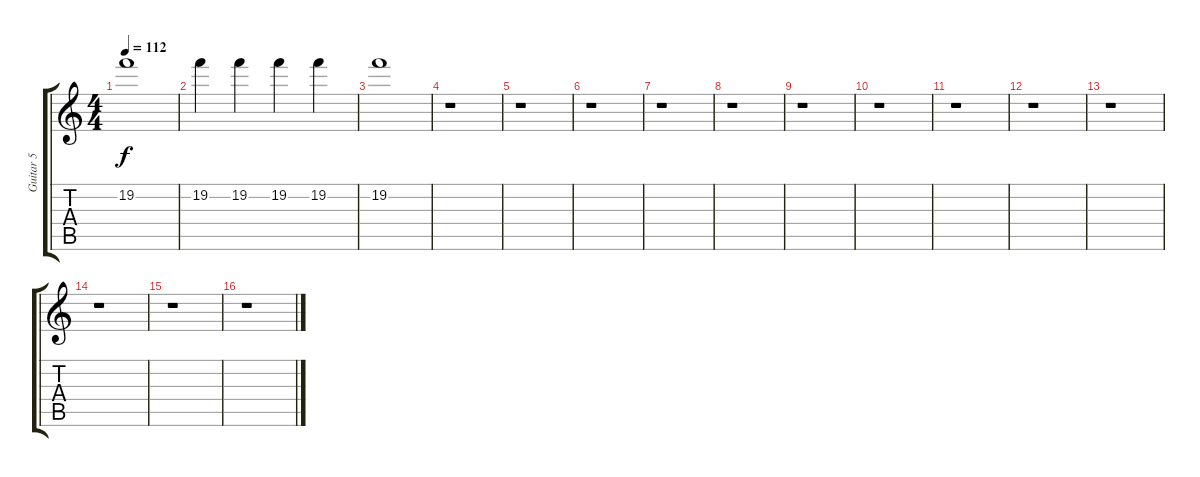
\track ("Guitar 5" "Guitar 5") {instrument distortionguitar}
\staff {score tabs}
\tuning (Eb4 Bb3 Gb3 Db3 Ab2 Eb2) {hide}
\ts (4 4)
\tempo 112
\clef g2
\ks c
19.2{t}.1{dy f} |
19.2.4 19.2.4 19.2.4 19.2.4 |
19.2.1 |
r.1 |
r.1 |
r.1 |
r.1 |
r.1 |
r.1 |
r.1 |
r.1 |
r.1 |
r.1 |
r.1 |
r.1 |
r.1
